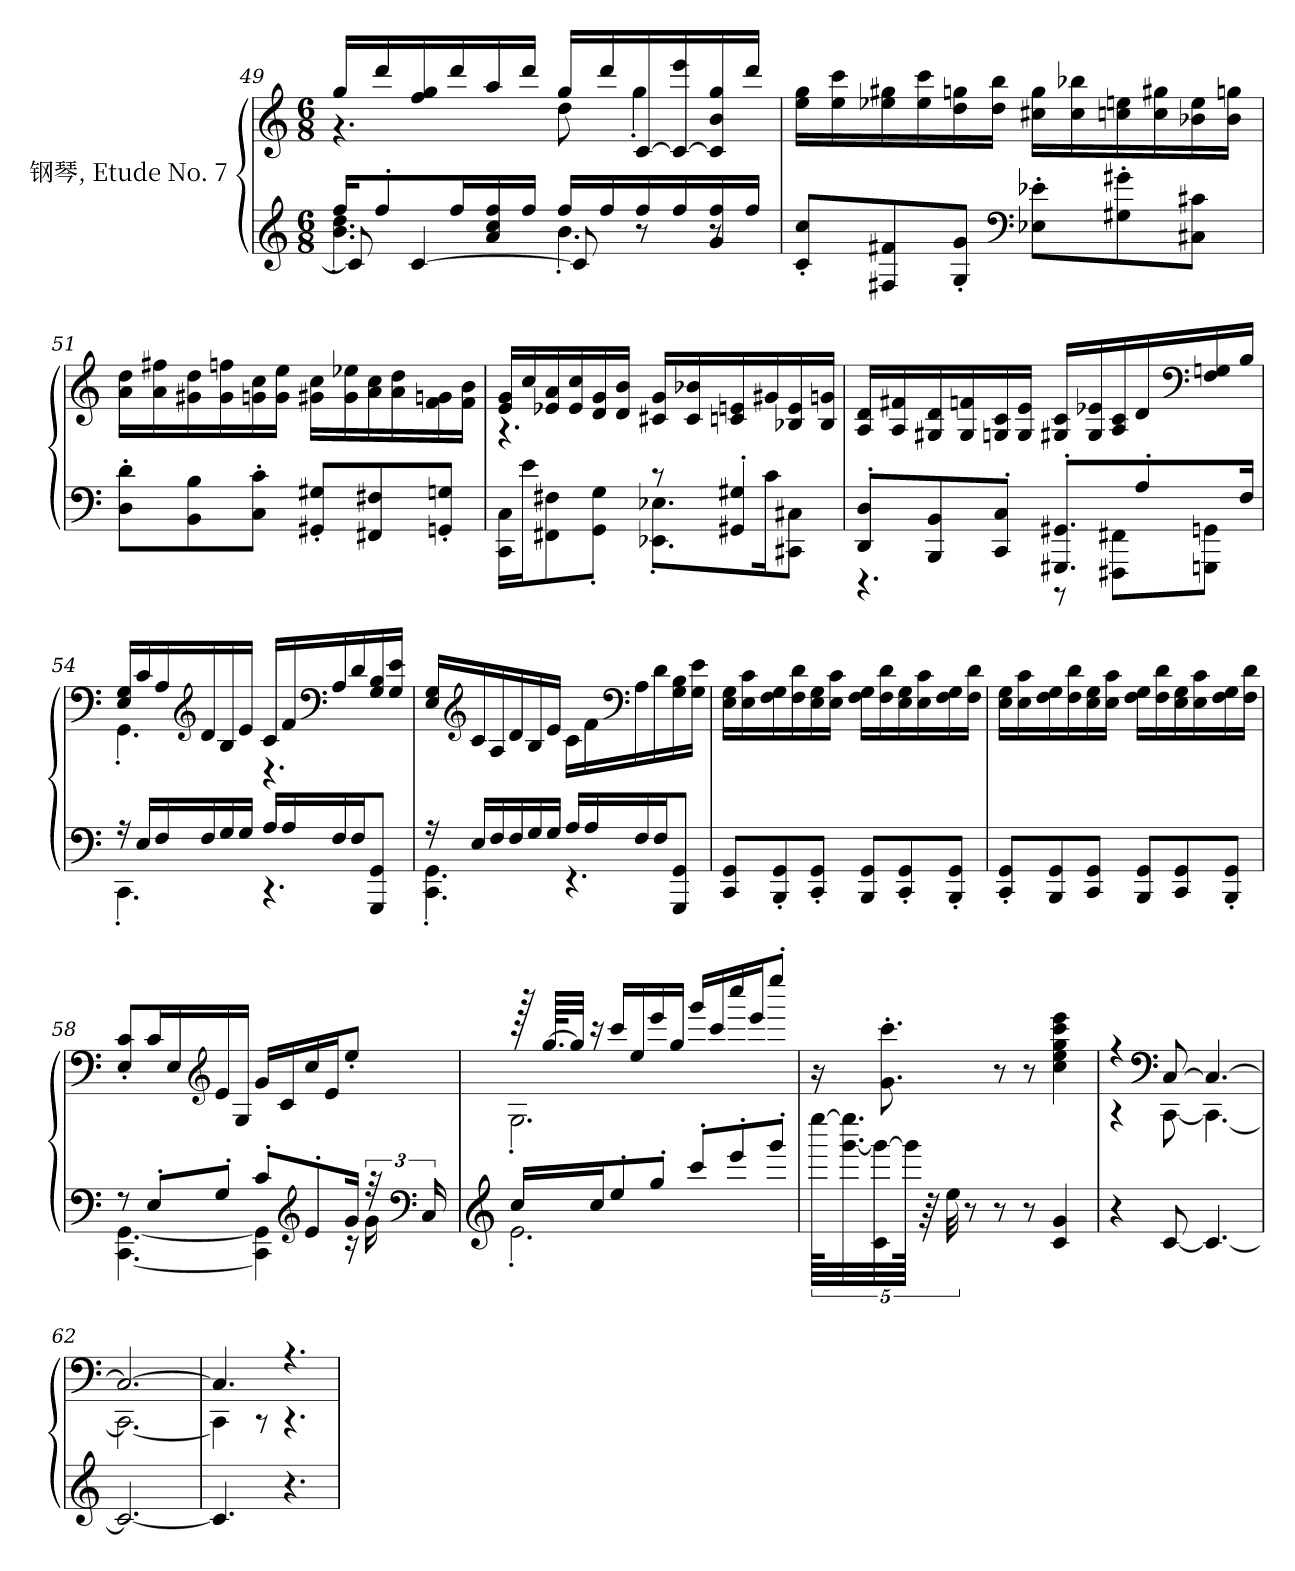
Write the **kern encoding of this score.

**kern	**kern
*part1	*part1
*staff2	*staff1
*I"钢琴, Etude No. 7	*
*clefG2	*clefG2
*k[]	*k[]
*M6/8	*M6/8
=49	=49
*^	*^
*	*^	*	*
16ff/KL	4.b\' 4.dd\'	8c/]	16gg/LL	4.r
8ff'/	.	.	16ddd/	.
.	.	[4c/	16ff/ 16gg/	.
16ff/L	.	.	16ddd/	.
16a/ 16cc/ 16ff/	.	.	16aa/	.
16ff/JJ	.	.	16ddd/JJ	.
16ff/LL	4.b'\	8c/]	16gg/LL	8dd\
16ff/	.	.	16ddd/	.
16ff/	.	8r	[16c/	4gg'\
16ff/	.	.	16c/_ 16eee/	.
16g/ 16ff/	.	8r	16c/] 16b/ 16gg/	.
16ff/JJ	.	.	16ddd/JJ	.
*v	*v	*v	*	*
*	*v	*v
!!LO:LB:g=z
=50	=50
8c/' 8cc/'L	16ee\ 16gg\LL
.	16ee\ 16ccc\
8F#X/ 8f#X/	16ee-X\ 16gg#X\
.	16ee-\ 16ccc\
8G/' 8g/'J	16dd\ 16ggn\
.	16dd\ 16bb\JJ
*clefF4	*
8E-X\' 8e-X\'L	16cc#X\ 16gg\LL
.	16cc#\ 16bb-X\
8G#X\' 8g#X\'	16ccn\ 16een\
.	16cc\ 16gg#X\
8C#X\ 8c#X\J	16b-X\ 16ee\
.	16b-\ 16ggn\JJ
=51	=51
8D\' 8d\'L	16a\ 16dd\LL
.	16a\ 16ff#X\
8BB\ 8B\	16g#X\ 16dd\
.	16g#\ 16ffn\
8C\' 8c\'J	16gn\ 16cc\
.	16g\ 16ee\JJ
8GG#X/' 8G#X/'L	16g#X\ 16cc\LL
.	16g#\ 16ee-X\
8FF#X/ 8F#X/	16a\ 16cc\
.	16a\ 16dd\
8GGn/' 8Gn/'J	16f\ 16gn\
.	16f\ 16b\JJ
!!LO:PB:g=z
=52	=52
*^	*
4.r	16CC\ 16C\LL	16e/ 16g/LL
.	16e\J	16cc/
.	8FF#X\ 8F#X\	16e-X/ 16a/
.	.	16e-/ 16cc/
.	8GG\' 8G\'J	16d/ 16g/
.	.	16d/ 16b/JJ
8r	8.EE-X\' 8.E-X\'L	16c#X/ 16g/LL
.	.	16c#/ 16b-X/
4GG#X/' 4G#X/'	.	16cn/ 16en/
.	16c\K	16g#X/
.	8CC#X\ 8C#X\J	16B-X/ 16e/
.	.	16B-/ 16gn/JJ
=53	=53	=53
8DD/' 8D/'L	4.r	16A/ 16d/LL
.	.	16A/ 16f#X/
8BBB/ 8BB/	.	16G#X/ 16d/
.	.	16G#/ 16fn/
8CC/' 8C/'J	.	16Gn/ 16c/
.	.	16G/ 16e/JJ
8.GGG#X/' 8.GG#X/'L	8r	16G#X/ 16c/LL
.	.	16G#/ 16e-X/
*	*	*MM144
.	8FFF#X\ 8FF#X\L	16A/ 16c/
8A'/	.	16d/
*	*	*clefF4
.	8GGGn\ 8GGn\J	16F/ 16Gn/
16F/Jk	.	16B/JJ
!!LO:LB:g=z
=54	=54	=54
*	*	*^
16r	4.CC'\	16E/ 16G/LL	4.GG'\
16E/LL	.	16c/	.
16F/	.	16A/	.
*	*	*clefG2	*
16F/	.	16d/	.
16G/	.	16B/	.
16G/JJ	.	16e/JJ	.
16A/LL	4.r	16c/LL	4.r
16A/	.	16f/	.
*	*	*clefF4	*
16F/	.	16A/	.
16F/J	.	16d/	.
8GGG/ 8GG/J	.	16G/ 16B/	.
.	.	16G/ 16e/JJ	.
*	*	*v	*v
=55	=55	=55
16r	4.CC\' 4.GG\'	16E/ 16G/LL
*	*	*clefG2
16E/LL	.	16c/
16F/	.	16A/
16F/	.	16d/
16G/	.	16B/
16G/JJ	.	16e/JJ
16A/LL	4.r	16c\LL
16A/	.	16f\
*	*	*clefF4
16F/	.	16A\
16F/J	.	16d\
8GGG/ 8GG/J	.	16G\ 16B\
.	.	16G\ 16e\JJ
*v	*v	*
!!LO:LB:g=z
=56	=56
8CC/ 8GG/L	16E\ 16G\LL
.	16E\ 16c\
8BBB/' 8GG/'	16F\ 16G\
.	16F\ 16d\
8CC/' 8GG/'J	16E\ 16G\
.	16E\ 16c\JJ
8BBB/ 8GG/L	16F\ 16G\LL
.	16F\ 16d\
8CC/' 8GG/'	16E\ 16G\
.	16E\ 16c\
8BBB/' 8GG/'J	16F\ 16G\
.	16F\ 16d\JJ
=57	=57
8CC/' 8GG/'L	16E\ 16G\LL
.	16E\ 16c\
8BBB/ 8GG/	16F\ 16G\
.	16F\ 16d\
8CC/ 8GG/J	16E\ 16G\
.	16E\ 16c\JJ
8BBB/ 8GG/L	16F\ 16G\LL
.	16F\ 16d\
8CC/ 8GG/	16E\ 16G\
.	16E\ 16c\
8BBB/' 8GG/'J	16F\ 16G\
.	16F\ 16d\JJ
=58	=58
*^	*
8r	[4.CC\ [4.GG\	8E/' 8c/'L
8E'/L	.	16c/L
.	.	16E/
*	*	*clefG2
8G'/J	.	16e/
.	.	16G/JJ
8c'/L	4CC\] 4GG\]	16g/LL
.	.	16c/
*clefG2	*	*
8e'/	.	16cc/
.	.	16e/J
16g/Jk	16r	8ee'/J
48r	16g\	.
*clefF4	*	*
24C/	.	.
!!LO:LB:g=z
=59	=59	=59
*clefG2	*	*
*	*	*^
16cc/LL	2.e'\	128r	2.G'\
.	.	[64.gg/KLLL	.
.	.	32gg/JJJ]	.
16cc/J	.	16r	.
8ee'/	.	16ccc/LL	.
.	.	16ee/	.
8gg'/J	.	16eee/	.
.	.	16gg/JJ	.
8ccc'/L	.	16ggg/LL	.
.	.	16ccc/	.
8eee'/	.	16cccc/	.
.	.	16eee/J	.
8ggg'/J	.	8eeee'/J	.
*v	*v	*	*
*	*v	*v
=60	=60
[80eeee\KLLL	16r
[40.ggg\ 40.eeee\]	.
40c\ 40ggg\_	.
.	8.g\' 8.ccc\'
80ggg\JJJk]	.
80r	.
40ee\	.
8r	.
8r	8r
8r	8r
4c/ 4g/	4cc\ 4ee\ 4gg\ 4ccc\ 4eee\
=61	=61
*	*^
4r	4r	4r
*	*clefF4	*
[8c/	[8C/	[8CC\
4.c/_	4.C/_	4.CC\_
=62	=62	=62
2.c/_	2.C/_	2.CC\_
=63	=63	=63
4.c/]	4.C/]	4CC\]
.	.	8r
4.r	4.r	4.r
*	*v	*v
=	=
*-	*-
